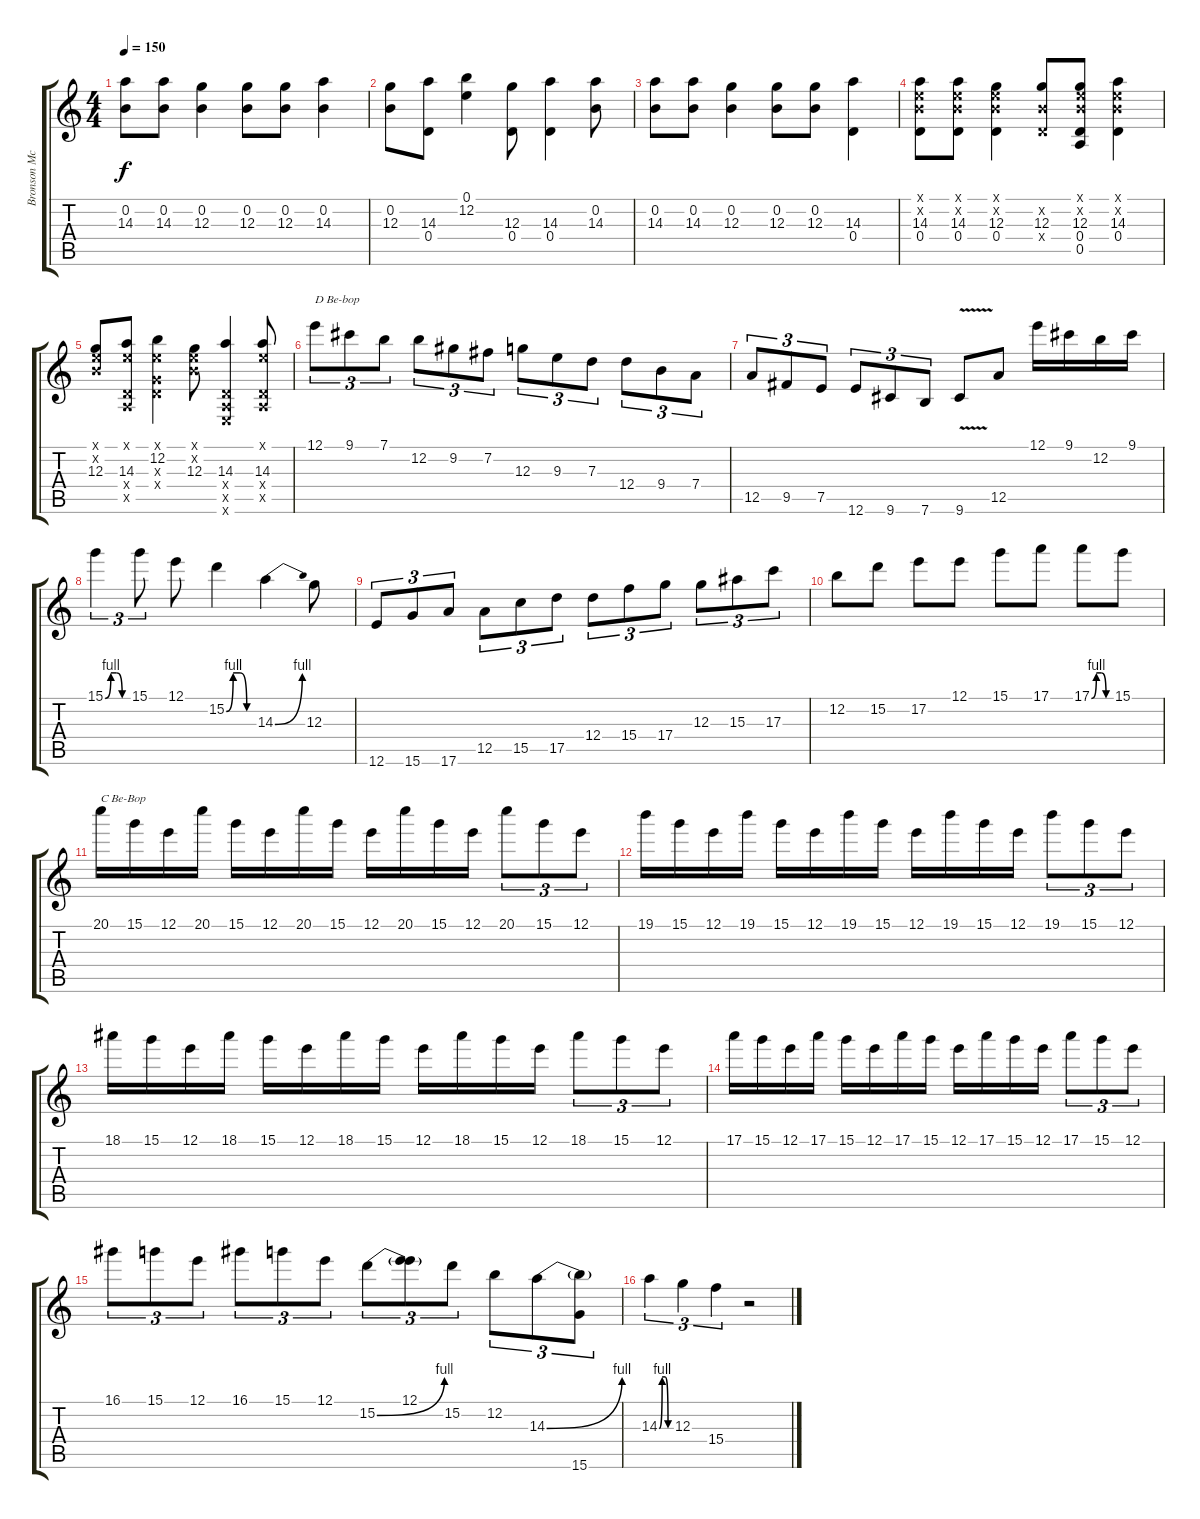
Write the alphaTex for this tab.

\track ("Bronson McDowall (Guitar)" "Bronson Mc") {instrument distortionguitar}
\staff {score tabs}
\tuning (E4 B3 G3 D3 A2 E2) {hide}
\ts (4 4)
\tempo 150
\clef g2
\ks c
(0.2 14.3).8{dy f} (0.2 14.3).8 (0.2 12.3).4 (0.2 12.3).8 (0.2 12.3).8 (0.2 14.3).4 |
(0.2 12.3).8 (14.3 0.4).8 (0.1 12.2).4 (12.3 0.4).8 (14.3 0.4).4 (0.2 14.3).8 |
(0.2 14.3).8 (0.2 14.3).8 (0.2 12.3).4 (0.2 12.3).8 (0.2 12.3).8 (14.3 0.4).4 |
(0.1{x} 0.2{x} 14.3 0.4).8 (0.1{x} 0.2{x} 14.3 0.4).8 (0.1{x} 0.2{x} 12.3 0.4).4 (0.2{x} 12.3 0.4{x}).8 (0.1{x} 0.2{x} 12.3 0.4 0.5).8 (0.1{x} 0.2{x} 14.3 0.4).4 |
(0.1{x} 0.2{x} 12.3).8 (0.1{x} 14.3 0.4{x} 0.5{x}).8 (0.1{x} 12.2 0.3{x} 0.4{x}).4 (0.1{x} 0.2{x} 12.3).8 (14.3 0.4{x} 0.5{x} 0.6{x}).4 (0.1{x} 14.3 0.4{x} 0.5{x}).8 |
12.1.8{tu (3 2) txt "D Be-bop"} 9.1.8{tu (3 2)} 7.1.8{tu (3 2)} 12.2.8{tu (3 2)} 9.2.8{tu (3 2)} 7.2.8{tu (3 2)} 12.3.8{tu (3 2)} 9.3.8{tu (3 2)} 7.3.8{tu (3 2)} 12.4.8{tu (3 2)} 9.4.8{tu (3 2)} 7.4.8{tu (3 2)} |
12.5.8{tu (3 2)} 9.5.8{tu (3 2)} 7.5.8{tu (3 2)} 12.6.8{tu (3 2)} 9.6.8{tu (3 2)} 7.6.8{tu (3 2)} 9.6{v}.8 12.5.8 12.1.16 9.1.16 12.2.16 9.1.16 |
15.1{be (custom 0 0 15 4 30 4 45 0 60 0)}.4{tu (3 2)} 15.1.8{tu (3 2)} 12.1.8 15.2{be (custom 0 0 15 4 30 4 45 0 60 0)}.4 14.3{be (bend 0 0 60 4)}.4 12.3.8 |
12.6.8{tu (3 2)} 15.6.8{tu (3 2)} 17.6.8{tu (3 2)} 12.5.8{tu (3 2)} 15.5.8{tu (3 2)} 17.5.8{tu (3 2)} 12.4.8{tu (3 2)} 15.4.8{tu (3 2)} 17.4.8{tu (3 2)} 12.3.8{tu (3 2)} 15.3.8{tu (3 2)} 17.3.8{tu (3 2)} |
12.2.8 15.2.8 17.2.8 12.1.8 15.1.8 17.1.8 17.1{be (custom 0 0 15 4 30 4 45 0 60 0)}.8 15.1.8 |
20.1.16{txt "C Be-Bop"} 15.1.16 12.1.16 20.1.16 15.1.16 12.1.16 20.1.16 15.1.16 12.1.16 20.1.16 15.1.16 12.1.16 20.1.8{tu (3 2)} 15.1.8{tu (3 2)} 12.1.8{tu (3 2)} |
19.1.16 15.1.16 12.1.16 19.1.16 15.1.16 12.1.16 19.1.16 15.1.16 12.1.16 19.1.16 15.1.16 12.1.16 19.1.8{tu (3 2)} 15.1.8{tu (3 2)} 12.1.8{tu (3 2)} |
18.1.16 15.1.16 12.1.16 18.1.16 15.1.16 12.1.16 18.1.16 15.1.16 12.1.16 18.1.16 15.1.16 12.1.16 18.1.8{tu (3 2)} 15.1.8{tu (3 2)} 12.1.8{tu (3 2)} |
17.1.16 15.1.16 12.1.16 17.1.16 15.1.16 12.1.16 17.1.16 15.1.16 12.1.16 17.1.16 15.1.16 12.1.16 17.1.8{tu (3 2)} 15.1.8{tu (3 2)} 12.1.8{tu (3 2)} |
16.1.8{tu (3 2)} 15.1.8{tu (3 2)} 12.1.8{tu (3 2)} 16.1.8{tu (3 2)} 15.1.8{tu (3 2)} 12.1.8{tu (3 2)} 15.2{be (bend 0 0 60 4)}.8{tu (3 2)} (12.1 15.2{t}).8{tu (3 2)} 15.2.8{tu (3 2)} 12.2.8{tu (3 2)} 14.3{be (bend 0 0 60 4)}.8{tu (3 2)} (14.3{t} 15.6).8{tu (3 2)} |
14.3{be (custom 0 0 15 4 30 4 45 0 60 0)}.4{tu (3 2)} 12.3.4{tu (3 2)} 15.4{ss}.4{tu (3 2)} r.2
